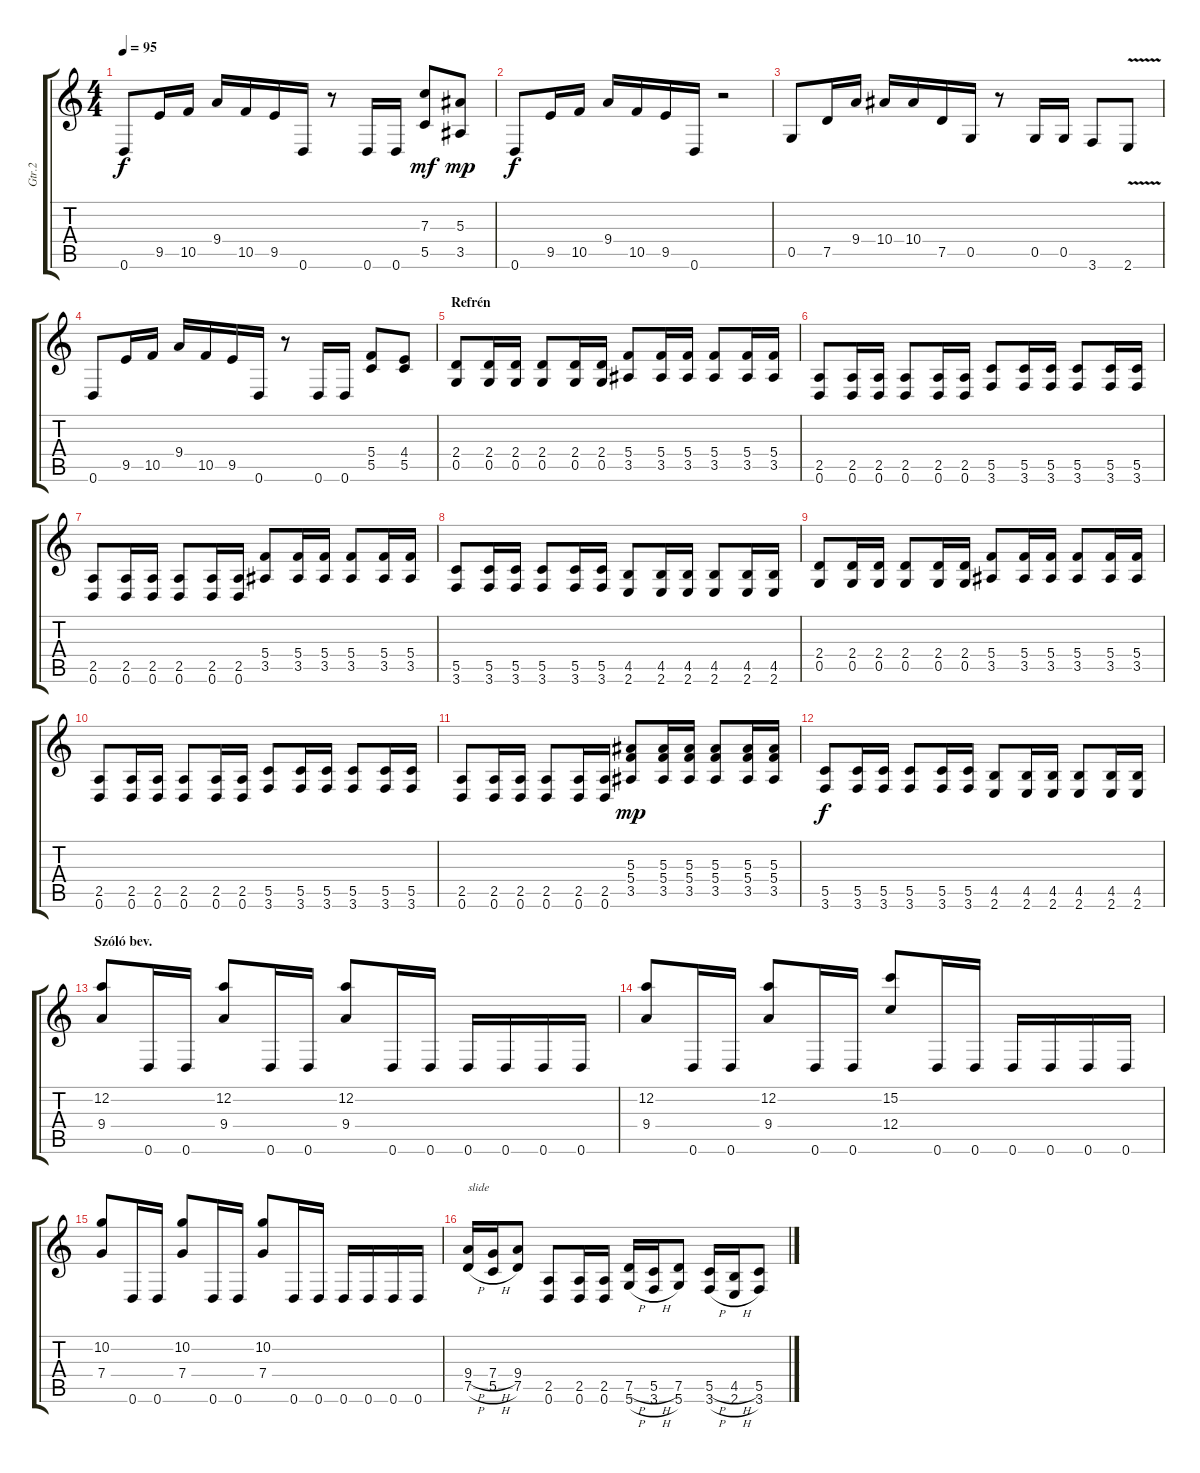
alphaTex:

\track ("Gtr.2" "Gtr.2") {instrument distortionguitar}
\staff {score tabs}
\tuning (D4 A3 F3 C3 G2 D2) {hide}
\ts (4 4)
\tempo 95
\clef g2
\ks c
0.6.8{dy f} 9.5.16 10.5.16 9.4.16 10.5.16 9.5.16 0.6.16 r.8 0.6.16 0.6.16 (7.3 5.5).8{dy mf} (5.3 3.5).8{dy mp} |
0.6.8{dy f} 9.5.16 10.5.16 9.4.16 10.5.16 9.5.16 0.6.16 r.2 |
0.5.8 7.5.16 9.4.16 10.4.16 10.4.16 7.5.16 0.5.16 r.8 0.5.16 0.5.16 3.6.8 2.6{v}.8 |
0.6.8 9.5.16 10.5.16 9.4.16 10.5.16 9.5.16 0.6.16 r.8 0.6.16 0.6.16 (5.4 5.5).8 (4.4 5.5).8 |
\section ("" "Refrén")
(2.4 0.5).8 (2.4 0.5).16 (2.4 0.5).16 (2.4 0.5).8 (2.4 0.5).16 (2.4 0.5).16 (5.4 3.5).8 (5.4 3.5).16 (5.4 3.5).16 (5.4 3.5).8 (5.4 3.5).16 (5.4 3.5).16 |
(2.5 0.6).8 (2.5 0.6).16 (2.5 0.6).16 (2.5 0.6).8 (2.5 0.6).16 (2.5 0.6).16 (5.5 3.6).8 (5.5 3.6).16 (5.5 3.6).16 (5.5 3.6).8 (5.5 3.6).16 (5.5 3.6).16 |
(2.5 0.6).8 (2.5 0.6).16 (2.5 0.6).16 (2.5 0.6).8 (2.5 0.6).16 (2.5 0.6).16 (5.4 3.5).8 (5.4 3.5).16 (5.4 3.5).16 (5.4 3.5).8 (5.4 3.5).16 (5.4 3.5).16 |
(5.5 3.6).8 (5.5 3.6).16 (5.5 3.6).16 (5.5 3.6).8 (5.5 3.6).16 (5.5 3.6).16 (4.5 2.6).8 (4.5 2.6).16 (4.5 2.6).16 (4.5 2.6).8 (4.5 2.6).16 (4.5 2.6).16 |
(2.4 0.5).8 (2.4 0.5).16 (2.4 0.5).16 (2.4 0.5).8 (2.4 0.5).16 (2.4 0.5).16 (5.4 3.5).8 (5.4 3.5).16 (5.4 3.5).16 (5.4 3.5).8 (5.4 3.5).16 (5.4 3.5).16 |
(2.5 0.6).8 (2.5 0.6).16 (2.5 0.6).16 (2.5 0.6).8 (2.5 0.6).16 (2.5 0.6).16 (5.5 3.6).8 (5.5 3.6).16 (5.5 3.6).16 (5.5 3.6).8 (5.5 3.6).16 (5.5 3.6).16 |
(2.5 0.6).8 (2.5 0.6).16 (2.5 0.6).16 (2.5 0.6).8 (2.5 0.6).16 (2.5 0.6).16 (5.3 5.4 3.5).8{dy mp} (5.3 5.4 3.5).16 (5.3 5.4 3.5).16 (5.3 5.4 3.5).8 (5.3 5.4 3.5).16 (5.3 5.4 3.5).16 |
(5.5 3.6).8{dy f} (5.5 3.6).16 (5.5 3.6).16 (5.5 3.6).8 (5.5 3.6).16 (5.5 3.6).16 (4.5 2.6).8 (4.5 2.6).16 (4.5 2.6).16 (4.5 2.6).8 (4.5 2.6).16 (4.5 2.6).16 |
\section ("" "Szóló bev.")
(12.2 9.4).8 0.6.16 0.6.16 (12.2 9.4).8 0.6.16 0.6.16 (12.2 9.4).8 0.6.16 0.6.16 0.6.16 0.6.16 0.6.16 0.6.16 |
(12.2 9.4).8 0.6.16 0.6.16 (12.2 9.4).8 0.6.16 0.6.16 (15.2 12.4).8 0.6.16 0.6.16 0.6.16 0.6.16 0.6.16 0.6.16 |
(10.2 7.4).8 0.6.16 0.6.16 (10.2 7.4).8 0.6.16 0.6.16 (10.2 7.4).8 0.6.16 0.6.16 0.6.16 0.6.16 0.6.16 0.6.16 |
(9.4{h} 7.5{h}).16{txt "slide"} (7.4{h} 5.5{h}).16 (9.4 7.5).8 (2.5 0.6).8 (2.5 0.6).16 (2.5 0.6).16 (7.5{h} 5.6{h}).16 (5.5{h} 3.6{h}).16 (7.5 5.6).8 (5.5{h} 3.6{h}).16 (4.5{h} 2.6{h}).16 (5.5 3.6).8
